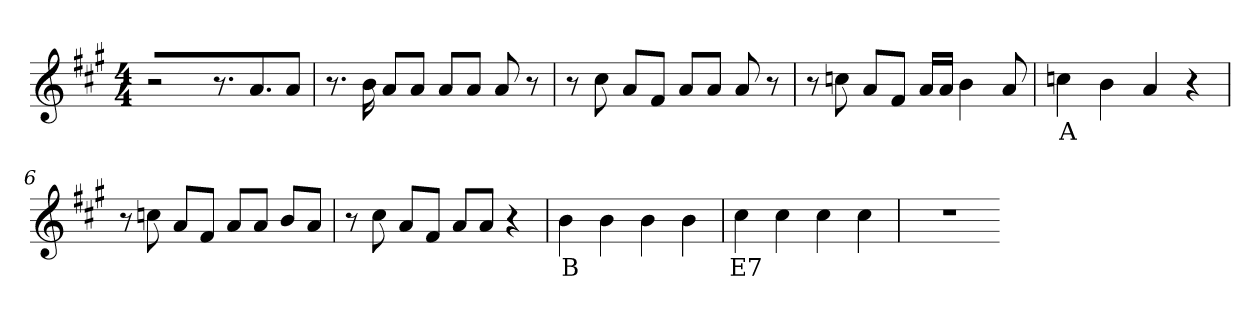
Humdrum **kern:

**kern	**text
*part1	*part1
*staff1	*staff1
*clefG2	*
*k[f#c#g#]	*
*M4/4	*
=1	=1
2r	.
8.r	.
8.a	.
8aJ	.
=2	=2
8.r	.
16b	.
8a/L	.
8a/J	.
8a/L	.
8a/J	.
8a	.
8r	.
=3	=3
8r	.
8cc#	.
8a/L	.
8f#/J	.
8a/L	.
8a/J	.
8a	.
8r	.
=4	=4
8r	.
8ccn	.
8a/L	.
8f#/J	.
16a/LL	.
16a/JJ	.
4b	.
8a	.
=5	=5
4ccn	A
4b	.
4a	.
4r	.
=6	=6
8r	.
8ccn	.
8a/L	.
8f#/J	.
8a/L	.
8a/J	.
8b/L	.
8a/J	.
=7	=7
8r	.
8cc#	.
8a/L	.
8f#/J	.
8a/L	.
8a/J	.
4r	.
=8	=8
4b	B
4b	.
4b	.
4b	.
=9	=9
4cc#	E7
4cc#	.
4cc#	.
4cc#	.
=10	=10
1r	.
=-	=-
*-	*-
